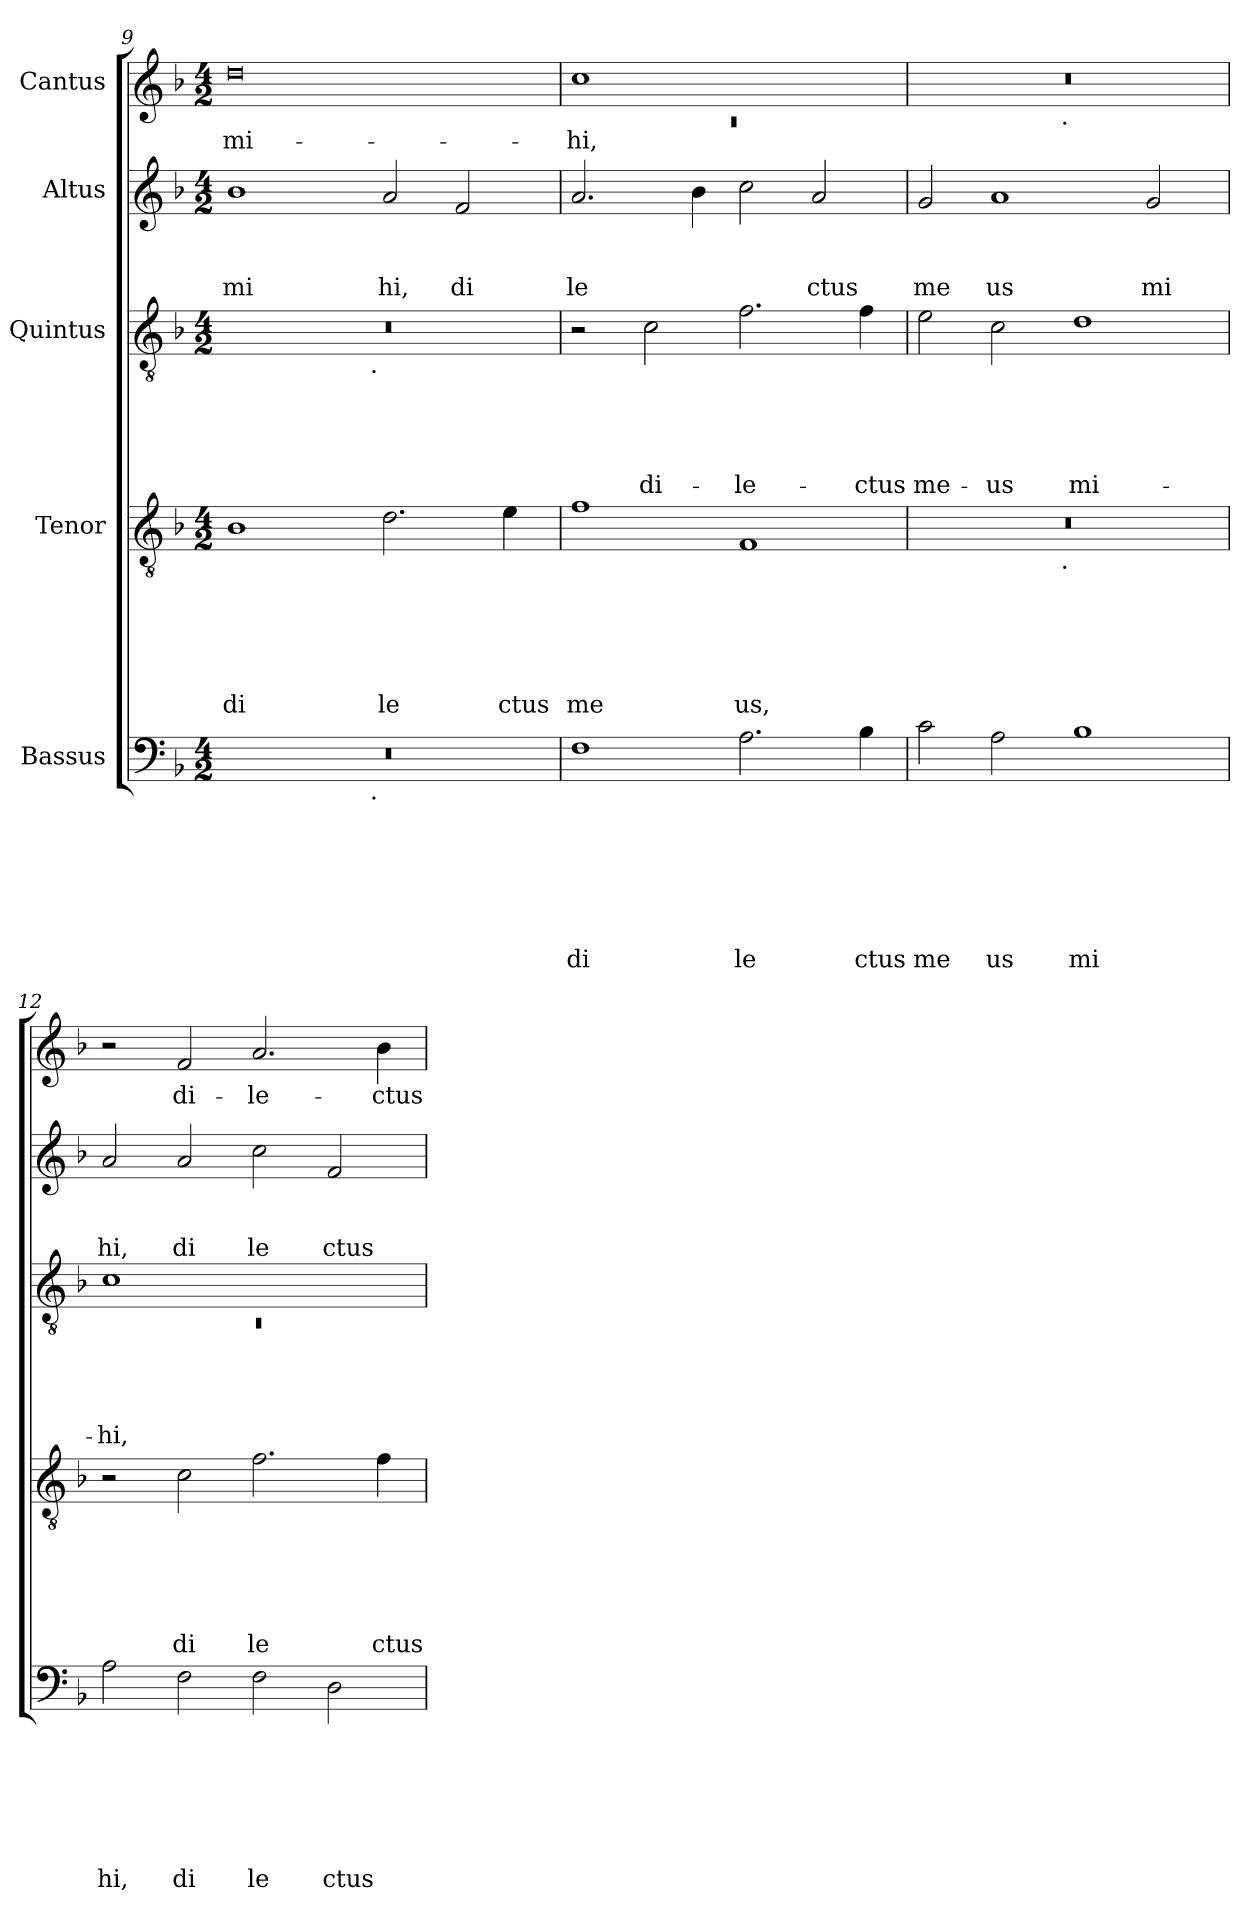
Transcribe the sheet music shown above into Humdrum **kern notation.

**kern	**text	**text	**text	**text	**text	**text	**text	**kern	**text	**text	**text	**text	**text	**text	**kern	**text	**text	**text	**text	**text	**kern	**text	**text	**text	**kern	**text
*part5	*part5	*part5	*part5	*part5	*part5	*part5	*part5	*part4	*part4	*part4	*part4	*part4	*part4	*part4	*part3	*part3	*part3	*part3	*part3	*part3	*part2	*part2	*part2	*part2	*part1	*part1
*staff5	*staff5	*staff5	*staff5	*staff5	*staff5	*staff5	*staff5	*staff4	*staff4	*staff4	*staff4	*staff4	*staff4	*staff4	*staff3	*staff3	*staff3	*staff3	*staff3	*staff3	*staff2	*staff2	*staff2	*staff2	*staff1	*staff1
*I"Bassus	*	*	*	*	*	*	*	*I"Tenor	*	*	*	*	*	*	*I"Quintus	*	*	*	*	*	*I"Altus	*	*	*	*I"Cantus	*
*clefF4	*	*	*	*	*	*	*	*clefGv2	*	*	*	*	*	*	*clefGv2	*	*	*	*	*	*clefG2	*	*	*	*clefG2	*
*ITrd-3c-5	*	*	*	*	*	*	*	*ITrd-3c-5	*	*	*	*	*	*	*	*	*	*	*	*	*ITrd-3c-5	*	*	*	*ITrd-3c-5	*
*k[b-e-]	*	*	*	*	*	*	*	*k[b-e-]	*	*	*	*	*	*	*k[b-]	*	*	*	*	*	*k[b-e-]	*	*	*	*k[b-e-]	*
*B-:	*	*	*	*	*	*	*	*B-:	*	*	*	*	*	*	*F:	*	*	*	*	*	*B-:	*	*	*	*B-:	*
*M4/2	*	*	*	*	*	*	*	*M4/2	*	*	*	*	*	*	*M4/2	*	*	*	*	*	*M4/2	*	*	*	*M4/2	*
=9	=9	=9	=9	=9	=9	=9	=9	=9	=9	=9	=9	=9	=9	=9	=9	=9	=9	=9	=9	=9	=9	=9	=9	=9	=9	=9
!	!	!	!	!	!	!	!	!	!	!	!	!	!	!LO:LY:b	!	!	!	!	!	!	!	!	!	!LO:LY:b	!	!LO:LY:b
*^	*	*	*	*	*	*	*	*	*	*	*	*	*	*	*^	*	*	*	*	*	*	*	*	*	*	*
0r	2ryy	.	.	.	.	.	.	.	1e-	.	.	.	.	.	di	0r	2ryy	.	.	.	.	.	1ee-	.	.	mi	0gg	mi-
.	4...ryy	.	.	.	.	.	.	.	.	.	.	.	.	.	.	.	4...ryy	.	.	.	.	.	.	.	.	.	.	.
!	!	!	!	!	!	!	!	!	!	!	!	!	!	!	!	!	!LO:TX:b:t=.	!	!	!	!	!	!	!	!	!	!	!
!	!LO:TX:b:t=.	!	!	!	!	!	!	!	!	!	!	!	!	!	!	!	!	!	!	!	!	!	!	!	!	!	!	!
.	1ryy	.	.	.	.	.	.	.	.	.	.	.	.	.	.	.	1ryy	.	.	.	.	.	.	.	.	.	.	.
!	!	!	!	!	!	!	!	!	!	!	!	!	!	!	!LO:LY:b	!	!	!	!	!	!	!	!	!	!	!LO:LY:b	!	!
.	.	.	.	.	.	.	.	.	2.g\	.	.	.	.	.	le	.	.	.	.	.	.	.	2dd/	.	.	hi,	.	.
!	!	!	!	!	!	!	!	!	!	!	!	!	!	!	!	!	!	!	!	!	!	!	!	!	!	!LO:LY:b	!	!
.	.	.	.	.	.	.	.	.	.	.	.	.	.	.	.	.	.	.	.	.	.	.	2b-/	.	.	di	.	.
!	!	!	!	!	!	!	!	!	!	!	!	!	!	!	!LO:LY:b	!	!	!	!	!	!	!	!	!	!	!	!	!
.	.	.	.	.	.	.	.	.	4a\	.	.	.	.	.	ctus	.	.	.	.	.	.	.	.	.	.	.	.	.
.	32ryy	.	.	.	.	.	.	.	.	.	.	.	.	.	.	.	32ryy	.	.	.	.	.	.	.	.	.	.	.
=10	=10	=10	=10	=10	=10	=10	=10	=10	=10	=10	=10	=10	=10	=10	=10	=10	=10	=10	=10	=10	=10	=10	=10	=10	=10	=10	=10	=10
*	*	*	*	*	*	*	*	*	*	*	*	*	*	*	*	*	*	*	*	*	*	*	*	*	*	*	*^	*
!	!	!	!	!	!	!	!	!LO:LY:b	!	!	!	!	!	!	!LO:LY:b	!	!	!	!	!	!	!	!	!	!	!LO:LY:b	!	!LO:N:vis=1	!LO:LY:b
*v	*v	*	*	*	*	*	*	*	*	*	*	*	*	*	*	*v	*v	*	*	*	*	*	*	*	*	*	*	*	*
1B-	.	.	.	.	.	.	di	1b-	.	.	.	.	.	me	2r	.	.	.	.	.	2.dd/	.	.	le	1ff	0rc	-hi,
!	!	!	!	!	!	!	!	!	!	!	!	!	!	!	!	!	!	!	!	!LO:LY:b	!	!	!	!	!	!	!
.	.	.	.	.	.	.	.	.	.	.	.	.	.	.	2c\	.	.	.	.	di-	.	.	.	.	.	.	.
.	.	.	.	.	.	.	.	.	.	.	.	.	.	.	.	.	.	.	.	.	4ee-\	.	.	.	.	.	.
!	!	!	!	!	!	!	!LO:LY:b	!	!	!	!	!	!	!LO:LY:b	!	!	!	!	!	!LO:LY:b	!	!	!	!	!	!	!
2.d\	.	.	.	.	.	.	le	1B-	.	.	.	.	.	us,	2.f\	.	.	.	.	-le-	2ff\	.	.	.	1ryy	.	.
!	!	!	!	!	!	!	!	!	!	!	!	!	!	!	!	!	!	!	!	!	!	!	!	!LO:LY:b	!	!	!
.	.	.	.	.	.	.	.	.	.	.	.	.	.	.	.	.	.	.	.	.	2dd/	.	.	ctus	.	.	.
!	!	!	!	!	!	!	!LO:LY:b	!	!	!	!	!	!	!	!	!	!	!	!	!LO:LY:b	!	!	!	!	!	!	!
4e-\	.	.	.	.	.	.	ctus	.	.	.	.	.	.	.	4f\	.	.	.	.	-ctus	.	.	.	.	.	.	.
=11	=11	=11	=11	=11	=11	=11	=11	=11	=11	=11	=11	=11	=11	=11	=11	=11	=11	=11	=11	=11	=11	=11	=11	=11	=11	=11	=11
!	!	!	!	!	!	!	!LO:LY:b	!	!	!	!	!	!	!	!	!	!	!	!	!LO:LY:b	!	!	!	!LO:LY:b	!	!	!
*	*	*	*	*	*	*	*	*^	*	*	*	*	*	*	*	*	*	*	*	*	*	*	*	*	*	*	*
2f\	.	.	.	.	.	.	me	0r	2ryy	.	.	.	.	.	.	2e\	.	.	.	.	me-	2cc/	.	.	me	0r	2ryy	.
!	!	!	!	!	!	!	!LO:LY:b	!	!	!	!	!	!	!	!	!	!	!	!	!	!LO:LY:b	!	!	!	!LO:LY:b	!	!	!
2d\	.	.	.	.	.	.	us	.	4...ryy	.	.	.	.	.	.	2c\	.	.	.	.	-us	1dd	.	.	us	.	4...ryy	.
!	!	!	!	!	!	!	!	!	!	!	!	!	!	!	!	!	!	!	!	!	!	!	!	!	!	!	!LO:TX:b:t=.	!
!	!	!	!	!	!	!	!	!	!LO:TX:b:t=.	!	!	!	!	!	!	!	!	!	!	!	!	!	!	!	!	!	!	!
.	.	.	.	.	.	.	.	.	1ryy	.	.	.	.	.	.	.	.	.	.	.	.	.	.	.	.	.	1ryy	.
!	!	!	!	!	!	!	!LO:LY:b	!	!	!	!	!	!	!	!	!	!	!	!	!	!LO:LY:b	!	!	!	!	!	!	!
1e-	.	.	.	.	.	.	mi	.	.	.	.	.	.	.	.	1d	.	.	.	.	mi-	.	.	.	.	.	.	.
!	!	!	!	!	!	!	!	!	!	!	!	!	!	!	!	!	!	!	!	!	!	!	!	!	!LO:LY:b	!	!	!
.	.	.	.	.	.	.	.	.	.	.	.	.	.	.	.	.	.	.	.	.	.	2cc/	.	.	mi	.	.	.
.	.	.	.	.	.	.	.	.	32ryy	.	.	.	.	.	.	.	.	.	.	.	.	.	.	.	.	.	32ryy	.
=12	=12	=12	=12	=12	=12	=12	=12	=12	=12	=12	=12	=12	=12	=12	=12	=12	=12	=12	=12	=12	=12	=12	=12	=12	=12	=12	=12	=12
*	*	*	*	*	*	*	*	*	*	*	*	*	*	*	*	*^	*	*	*	*	*	*	*	*	*	*	*	*
!	!	!	!	!	!	!	!LO:LY:b	!	!	!	!	!	!	!	!	!	!LO:N:vis=1	!	!	!	!	!LO:LY:b	!	!	!	!LO:LY:b	!	!	!
*	*	*	*	*	*	*	*	*v	*v	*	*	*	*	*	*	*	*	*	*	*	*	*	*	*	*	*	*v	*v	*
2d\	.	.	.	.	.	.	hi,	2r	.	.	.	.	.	.	1c	0rC	.	.	.	.	-hi,	2dd/	.	.	hi,	2r	.
!	!	!	!	!	!	!	!LO:LY:b	!	!	!	!	!	!	!LO:LY:b	!	!	!	!	!	!	!	!	!	!	!LO:LY:b	!	!LO:LY:b
2B-\	.	.	.	.	.	.	di	2f\	.	.	.	.	.	di	.	.	.	.	.	.	.	2dd/	.	.	di	2b-/	di-
!	!	!	!	!	!	!	!LO:LY:b	!	!	!	!	!	!	!LO:LY:b	!	!	!	!	!	!	!	!	!	!	!LO:LY:b	!	!LO:LY:b
2B-\	.	.	.	.	.	.	le	2.b-\	.	.	.	.	.	le	1ryy	.	.	.	.	.	.	2ff\	.	.	le	2.dd/	-le-
!	!	!	!	!	!	!	!LO:LY:b	!	!	!	!	!	!	!	!	!	!	!	!	!	!	!	!	!	!LO:LY:b	!	!
2G\	.	.	.	.	.	.	ctus	.	.	.	.	.	.	.	.	.	.	.	.	.	.	2b-/	.	.	ctus	.	.
!	!	!	!	!	!	!	!	!	!	!	!	!	!	!LO:LY:b	!	!	!	!	!	!	!	!	!	!	!	!	!LO:LY:b
.	.	.	.	.	.	.	.	4b-\	.	.	.	.	.	ctus	.	.	.	.	.	.	.	.	.	.	.	4ee-\	-ctus
*	*	*	*	*	*	*	*	*	*	*	*	*	*	*	*v	*v	*	*	*	*	*	*	*	*	*	*	*
=	=	=	=	=	=	=	=	=	=	=	=	=	=	=	=	=	=	=	=	=	=	=	=	=	=	=
*-	*-	*-	*-	*-	*-	*-	*-	*-	*-	*-	*-	*-	*-	*-	*-	*-	*-	*-	*-	*-	*-	*-	*-	*-	*-	*-
